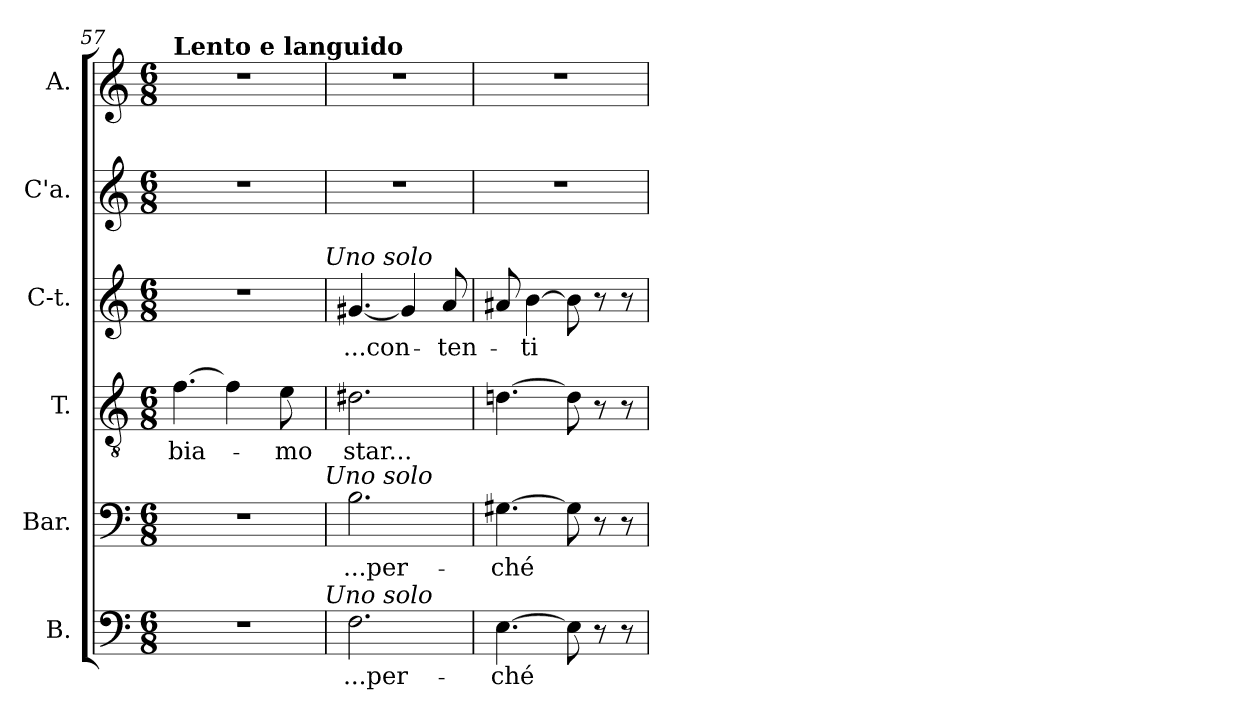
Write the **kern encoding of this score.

**kern	**text	**kern	**text	**kern	**text	**kern	**text	**kern	**kern
*part6	*part6	*part5	*part5	*part4	*part4	*part3	*part3	*part2	*part1
*staff6	*staff6	*staff5	*staff5	*staff4	*staff4	*staff3	*staff3	*staff2	*staff1
*I"B.	*	*I"Bar.	*	*I"T.	*	*I"C-t.	*	*I"C'a.	*I"A.
*I'B.	*	*I'Bar.	*	*I'T.	*	*I'C-t.	*	*I'C'a.	*I'A.
*clefF4	*	*clefF4	*	*clefGv2	*	*clefG2	*	*clefG2	*clefG2
*	*	*	*	*ITrd7c12	*	*	*	*	*
*k[]	*	*k[]	*	*k[]	*	*k[]	*	*k[]	*k[]
*C:	*	*C:	*	*C:	*	*C:	*	*C:	*C:
*M6/8	*	*M6/8	*	*M6/8	*	*M6/8	*	*M6/8	*M6/8
*MM60	*	*MM60	*	*MM60	*	*MM60	*	*MM60	*MM60
=57	=57	=57	=57	=57	=57	=57	=57	=57	=57
!LO:N:vis=1	!	!LO:N:vis=1	!	!	!	!	!	!	!
!	!	!	!	!	!	!	!	!	!LO:TX:a:B:t=Lento e languido
!	!	!	!	!	!LO:LY:b:color=#000000	!LO:N:vis=1	!	!LO:N:vis=1	!LO:N:vis=1
*^	*	*^	*	*	*	*^	*	*	*
2.r	2ryy	.	2.r	2ryy	.	[4.Fi\	-bia-	2.r	2ryy	.	2.r	2.r
.	.	.	.	.	.	4Fi\]	.	.	.	.	.	.
.	8ryy	.	.	8ryy	.	.	.	.	8ryy	.	.	.
!	!	!	!	!	!	!	!LO:LY:b:color=#000000	!	!	!	!	!
.	16ryy	.	.	16ryy	.	8Ei\	-mo	.	16ryy	.	.	.
.	32ryy	.	.	32ryy	.	.	.	.	32ryy	.	.	.
.	64ryy	.	.	64ryy	.	.	.	.	64ryy	.	.	.
.	128...ryy	.	.	128...ryy	.	.	.	.	128...ryy	.	.	.
!	!	!	!	!	!	!	!	!	!LO:TX:a:i:t=Uno solo	!	!	!
!	!	!	!	!LO:TX:a:i:t=Uno solo	!	!	!	!	!	!	!	!
!	!LO:TX:a:i:t=Uno solo	!	!	!	!	!	!	!	!	!	!	!
.	1024ryy	.	.	1024ryy	.	.	.	.	1024ryy	.	.	.
*v	*v	*	*	*	*	*	*	*v	*v	*	*	*
*	*	*v	*v	*	*	*	*	*	*	*
=58	=58	=58	=58	=58	=58	=58	=58	=58	=58
*^	*	*^	*	*	*	*^	*	*	*
!	!	!LO:LY:b:color=#000000	!	!	!	!	!	!	!	!	!	!
*v	*v	*	*	*	*	*	*	*v	*v	*	*	*
*	*	*v	*v	*	*	*	*	*	*	*
*^	*	*^	*	*	*	*^	*	*	*
!	!	!	!	!	!LO:LY:b:color=#000000	!	!	!	!	!	!	!
*v	*v	*	*	*	*	*	*	*v	*v	*	*	*
*	*	*v	*v	*	*	*	*	*	*	*
*^	*	*^	*	*	*	*^	*	*	*
!	!	!	!	!	!	!	!LO:LY:b:color=#000000	!	!	!	!	!
*v	*v	*	*	*	*	*	*	*v	*v	*	*	*
*	*	*v	*v	*	*	*	*	*	*	*
*^	*	*^	*	*	*	*^	*	*	*
!	!	!	!	!	!	!	!	!	!	!LO:LY:b:color=#000000	!LO:N:vis=1	!LO:N:vis=1
*v	*v	*	*	*	*	*	*	*v	*v	*	*	*
*	*	*v	*v	*	*	*	*	*	*	*
2.Fi\	...per-	2.Bi\	...per-	2.D#Xi\	star...	[4.g#Xi/	...con-	2.r	2.r
.	.	.	.	.	.	4g#i/]	.	.	.
!	!	!	!	!	!	!	!LO:LY:b:color=#000000	!	!
.	.	.	.	.	.	8ai/	-ten-	.	.
!!LO:PB:g=z
=59	=59	=59	=59	=59	=59	=59	=59	=59	=59
!	!LO:LY:b:color=#000000	!	!	!	!	!	!	!	!
!	!	!	!LO:LY:b:color=#000000	!	!	!	!	!LO:N:vis=1	!LO:N:vis=1
[4.Ei\	-ché	[4.G#Xi\	-ché	[4.Dni\	.	8a#Xi/	.	2.r	2.r
!	!	!	!	!	!	!	!LO:LY:b:color=#000000	!	!
.	.	.	.	.	.	[4bi\	-ti	.	.
8Ei\]	.	8G#i\]	.	8Di\]	.	8bi\]	.	.	.
8r	.	8r	.	8r	.	8r	.	.	.
8r	.	8r	.	8r	.	8r	.	.	.
=	=	=	=	=	=	=	=	=	=
*-	*-	*-	*-	*-	*-	*-	*-	*-	*-
